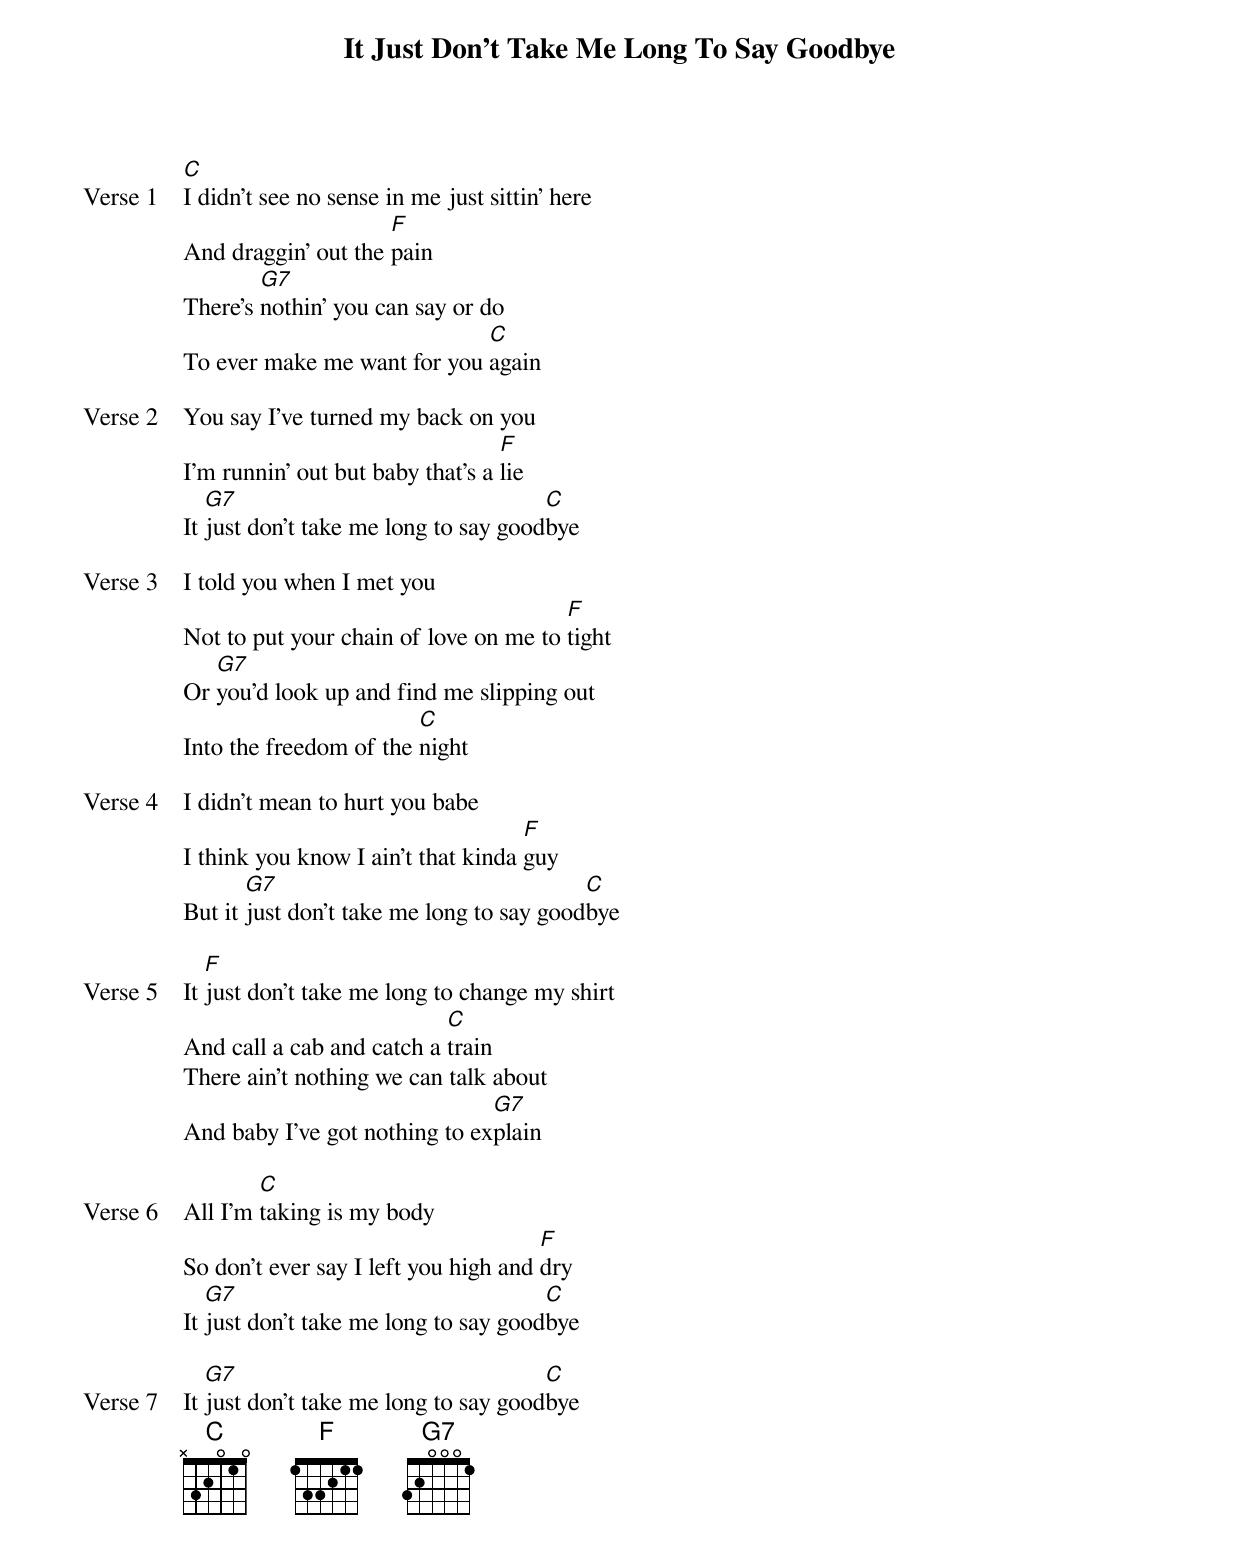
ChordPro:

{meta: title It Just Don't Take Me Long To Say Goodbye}
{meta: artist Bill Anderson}
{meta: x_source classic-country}
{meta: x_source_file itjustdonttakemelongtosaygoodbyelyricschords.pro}
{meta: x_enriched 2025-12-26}

{start_of_verse: Verse 1}
[C]I didn't see no sense in me just sittin' here
And draggin' out the [F]pain
There's [G7]nothin' you can say or do
To ever make me want for you [C]again
{end_of_verse}

{start_of_verse: Verse 2}
You say I've turned my back on you
I'm runnin' out but baby that's a [F]lie
It [G7]just don't take me long to say good[C]bye
{end_of_verse}

{start_of_verse: Verse 3}
I told you when I met you
Not to put your chain of love on me to [F]tight
Or [G7]you'd look up and find me slipping out
Into the freedom of the [C]night
{end_of_verse}

{start_of_verse: Verse 4}
I didn't mean to hurt you babe
I think you know I ain't that kinda [F]guy
But it [G7]just don't take me long to say good[C]bye
{end_of_verse}

{start_of_verse: Verse 5}
It [F]just don't take me long to change my shirt
And call a cab and catch a [C]train
There ain't nothing we can talk about
And baby I've got nothing to ex[G7]plain
{end_of_verse}

{start_of_verse: Verse 6}
All I'm [C]taking is my body
So don't ever say I left you high and [F]dry
It [G7]just don't take me long to say good[C]bye
{end_of_verse}

{start_of_verse: Verse 7}
It [G7]just don't take me long to say good[C]bye
{end_of_verse}
